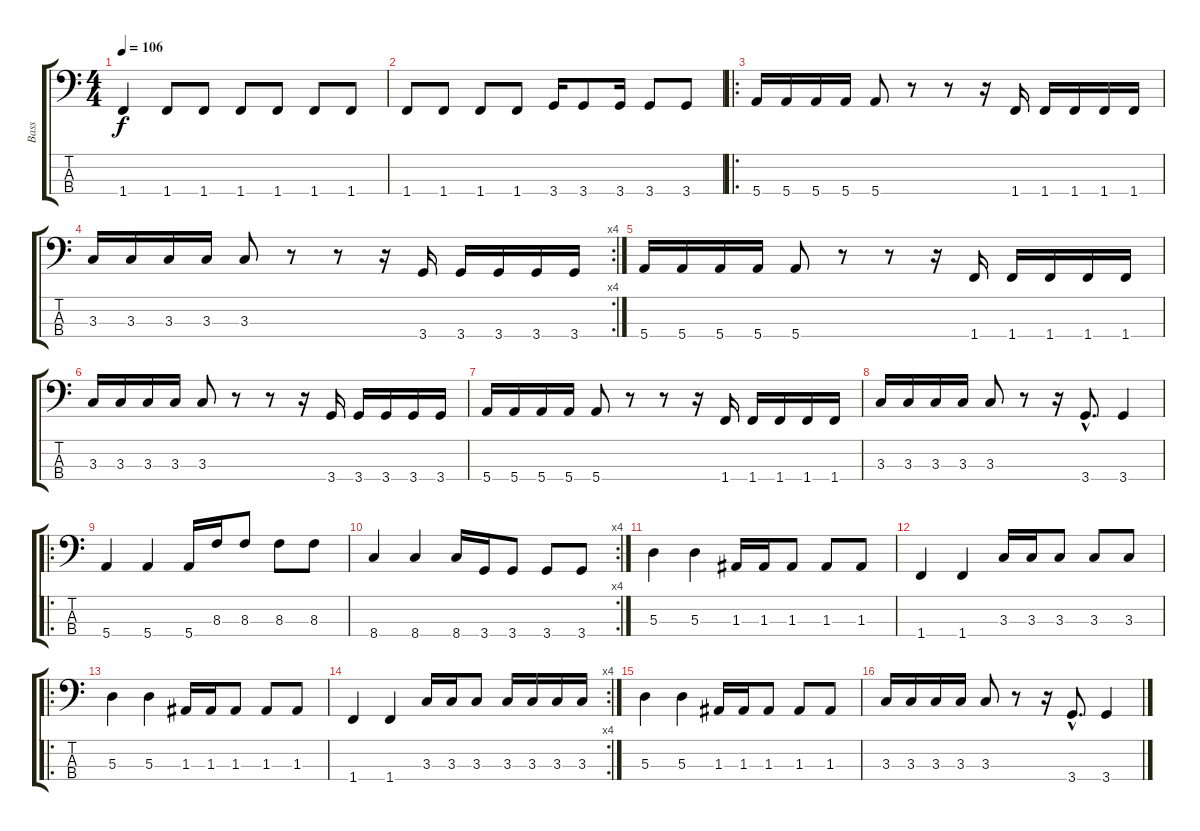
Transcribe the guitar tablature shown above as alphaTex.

\track ("Bass" "Bass") {instrument electricbassfinger}
\staff {score tabs}
\tuning (G2 D2 A1 E1) {hide}
\ts (4 4)
\tempo 106
\clef f4
\ks c
1.4.4{dy f} 1.4.8 1.4.8 1.4.8 1.4.8 1.4.8 1.4.8 |
1.4.8 1.4.8 1.4.8 1.4.8 3.4.16 3.4.8 3.4.16 3.4.8 3.4.8 |
\ro
5.4.16 5.4.16 5.4.16 5.4.16 5.4.8 r.8 r.8 r.16 1.4.16 1.4.16 1.4.16 1.4.16 1.4.16 |
\rc 4
3.3.16 3.3.16 3.3.16 3.3.16 3.3.8 r.8 r.8 r.16 3.4.16 3.4.16 3.4.16 3.4.16 3.4.16 |
5.4.16 5.4.16 5.4.16 5.4.16 5.4.8 r.8 r.8 r.16 1.4.16 1.4.16 1.4.16 1.4.16 1.4.16 |
3.3.16 3.3.16 3.3.16 3.3.16 3.3.8 r.8 r.8 r.16 3.4.16 3.4.16 3.4.16 3.4.16 3.4.16 |
5.4.16 5.4.16 5.4.16 5.4.16 5.4.8 r.8 r.8 r.16 1.4.16 1.4.16 1.4.16 1.4.16 1.4.16 |
3.3.16 3.3.16 3.3.16 3.3.16 3.3.8 r.8 r.16 3.4{hac}.8{d} 3.4.4 |
\ro
5.4.4 5.4.4 5.4.16 8.3.16 8.3.8 8.3.8 8.3.8 |
\rc 4
8.4.4 8.4.4 8.4.16 3.4.16 3.4.8 3.4.8 3.4.8 |
5.3.4 5.3.4 1.3.16 1.3.16 1.3.8 1.3.8 1.3.8 |
1.4.4 1.4.4 3.3.16 3.3.16 3.3.8 3.3.8 3.3.8 |
\ro
5.3.4 5.3.4 1.3.16 1.3.16 1.3.8 1.3.8 1.3.8 |
\rc 4
1.4.4 1.4.4 3.3.16 3.3.16 3.3.8 3.3.16 3.3.16 3.3.16 3.3.16 |
5.3.4 5.3.4 1.3.16 1.3.16 1.3.8 1.3.8 1.3.8 |
3.3.16 3.3.16 3.3.16 3.3.16 3.3.8 r.8 r.16 3.4{hac}.8{d} 3.4.4
